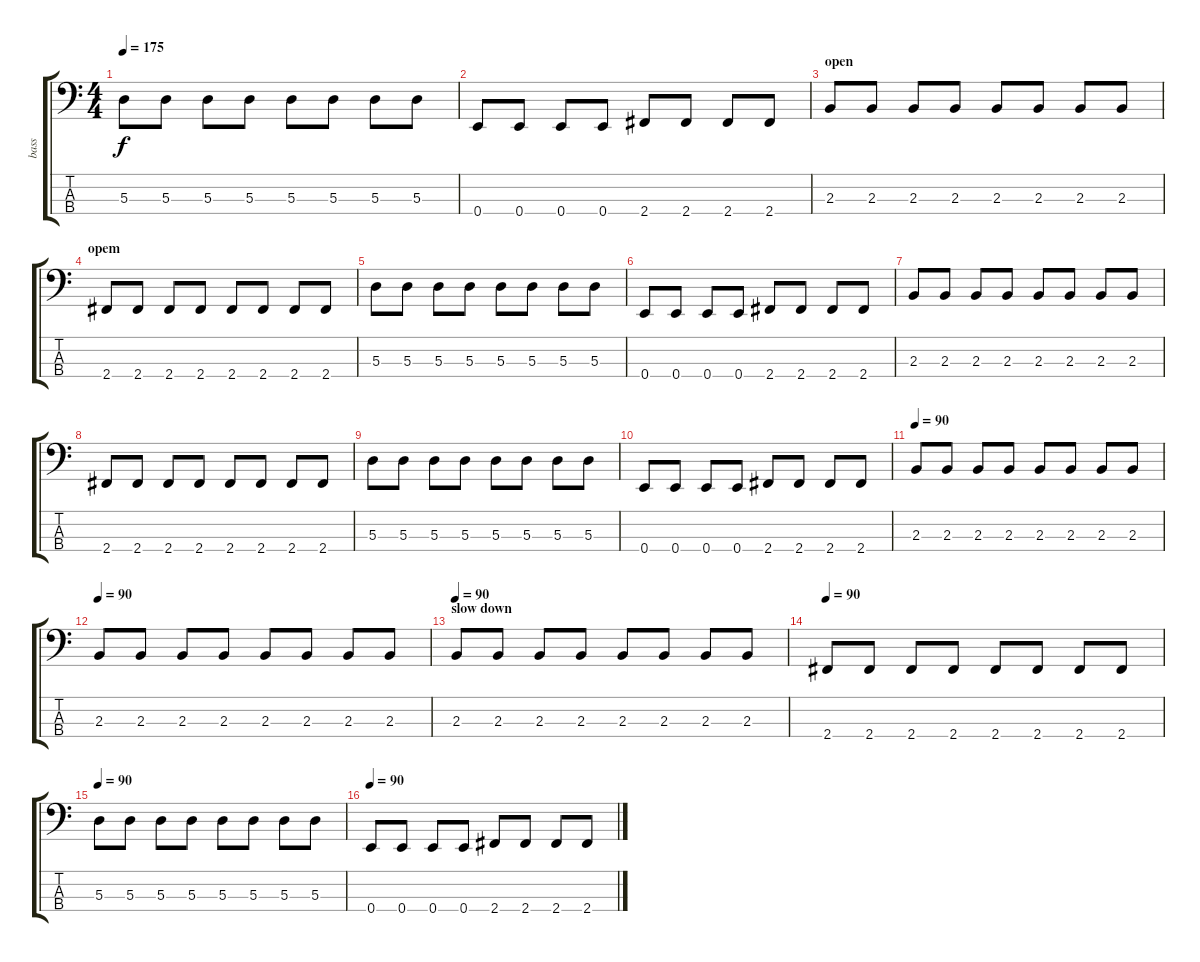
\track ("bass" "bass") {instrument electricbassfinger}
\staff {score tabs}
\tuning (G2 D2 A1 E1) {hide}
\ts (4 4)
\tempo 175
\clef f4
\ks c
5.3.8{dy f} 5.3.8 5.3.8 5.3.8 5.3.8 5.3.8 5.3.8 5.3.8 |
0.4.8 0.4.8 0.4.8 0.4.8 2.4.8 2.4.8 2.4.8 2.4.8 |
\section ("" "open")
2.3.8 2.3.8 2.3.8 2.3.8 2.3.8 2.3.8 2.3.8 2.3.8 |
\section ("" "opem")
2.4.8 2.4.8 2.4.8 2.4.8 2.4.8 2.4.8 2.4.8 2.4.8 |
5.3.8 5.3.8 5.3.8 5.3.8 5.3.8 5.3.8 5.3.8 5.3.8 |
0.4.8 0.4.8 0.4.8 0.4.8 2.4.8 2.4.8 2.4.8 2.4.8 |
2.3.8 2.3.8 2.3.8 2.3.8 2.3.8 2.3.8 2.3.8 2.3.8 |
2.4.8 2.4.8 2.4.8 2.4.8 2.4.8 2.4.8 2.4.8 2.4.8 |
5.3.8 5.3.8 5.3.8 5.3.8 5.3.8 5.3.8 5.3.8 5.3.8 |
0.4.8 0.4.8 0.4.8 0.4.8 2.4.8 2.4.8 2.4.8 2.4.8 |
\tempo 90
2.3.8 2.3.8 2.3.8 2.3.8 2.3.8 2.3.8 2.3.8 2.3.8 |
\tempo 90
2.3.8 2.3.8 2.3.8 2.3.8 2.3.8 2.3.8 2.3.8 2.3.8 |
\section ("" "slow down")
\tempo 90
2.3.8 2.3.8 2.3.8 2.3.8 2.3.8 2.3.8 2.3.8 2.3.8 |
\tempo 90
2.4.8 2.4.8 2.4.8 2.4.8 2.4.8 2.4.8 2.4.8 2.4.8 |
\tempo 90
5.3.8 5.3.8 5.3.8 5.3.8 5.3.8 5.3.8 5.3.8 5.3.8 |
\tempo 90
0.4.8 0.4.8 0.4.8 0.4.8 2.4.8 2.4.8 2.4.8 2.4.8
